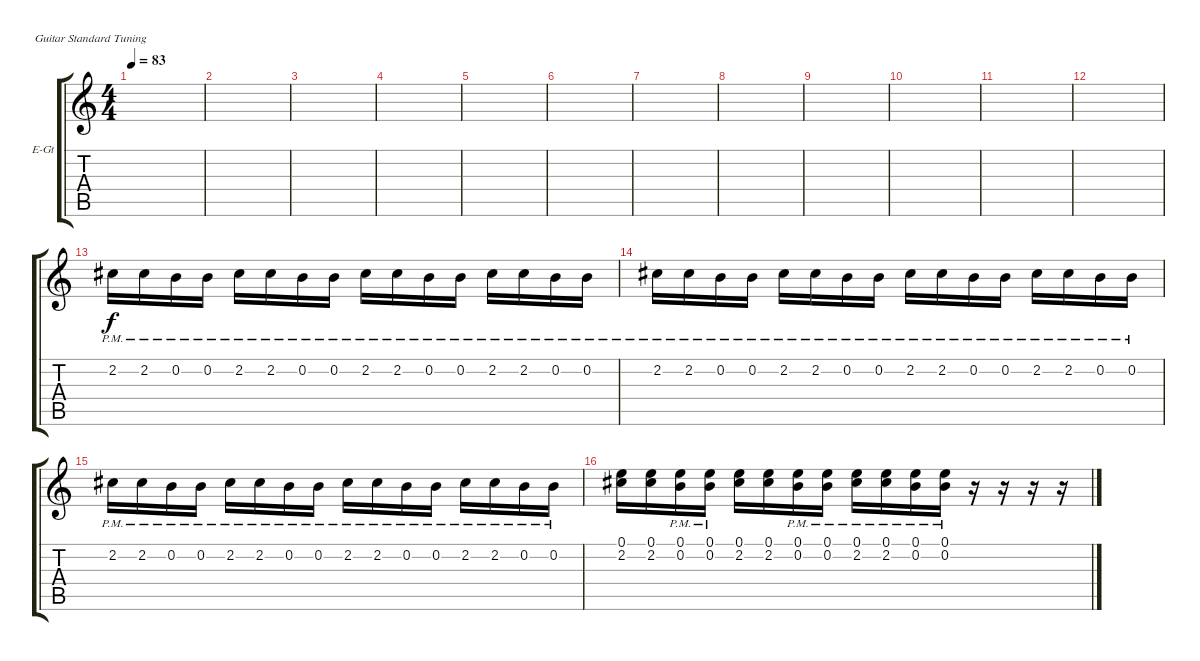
\defaultSystemsLayout 4
\bracketExtendMode groupsimilarinstruments
\firstSystemTrackNameOrientation horizontal
\otherSystemsTrackNameOrientation horizontal
\track ("Lukman" "E-Gt") {instrument overdrivenguitar}
\staff {score tabs}
\tuning (E4 B3 G3 D3 A2 E2)
\ts (4 4)
\tempo 83
\clef g2
\ks c
|
|
|
|
|
|
|
|
|
|
|
|
2.2{pm}.16 2.2{pm}.16 0.2{pm}.16 0.2{pm}.16 2.2{pm}.16 2.2{pm}.16 0.2{pm}.16 0.2{pm}.16 2.2{pm}.16 2.2{pm}.16 0.2{pm}.16 0.2{pm}.16 2.2{pm}.16 2.2{pm}.16 0.2{pm}.16 0.2{pm}.16 |
2.2{pm}.16 2.2{pm}.16 0.2{pm}.16 0.2{pm}.16 2.2{pm}.16 2.2{pm}.16 0.2{pm}.16 0.2{pm}.16 2.2{pm}.16 2.2{pm}.16 0.2{pm}.16 0.2{pm}.16 2.2{pm}.16 2.2{pm}.16 0.2{pm}.16 0.2{pm}.16 |
2.2{pm}.16 2.2{pm}.16 0.2{pm}.16 0.2{pm}.16 2.2{pm}.16 2.2{pm}.16 0.2{pm}.16 0.2{pm}.16 2.2{pm}.16 2.2{pm}.16 0.2{pm}.16 0.2{pm}.16 2.2{pm}.16 2.2{pm}.16 0.2{pm}.16 0.2{pm}.16 |
(2.2 0.1).16 (2.2 0.1).16 (0.2{pm} 0.1).16 (0.2{pm} 0.1).16 (0.1 2.2).16 (0.1 2.2).16 (0.2{pm} 0.1).16 (0.2{pm} 0.1).16 (2.2{pm} 0.1).16 (2.2{pm} 0.1).16 (0.2{pm} 0.1).16 (0.2{pm} 0.1).16 r.16 r.16 r.16 r.16
